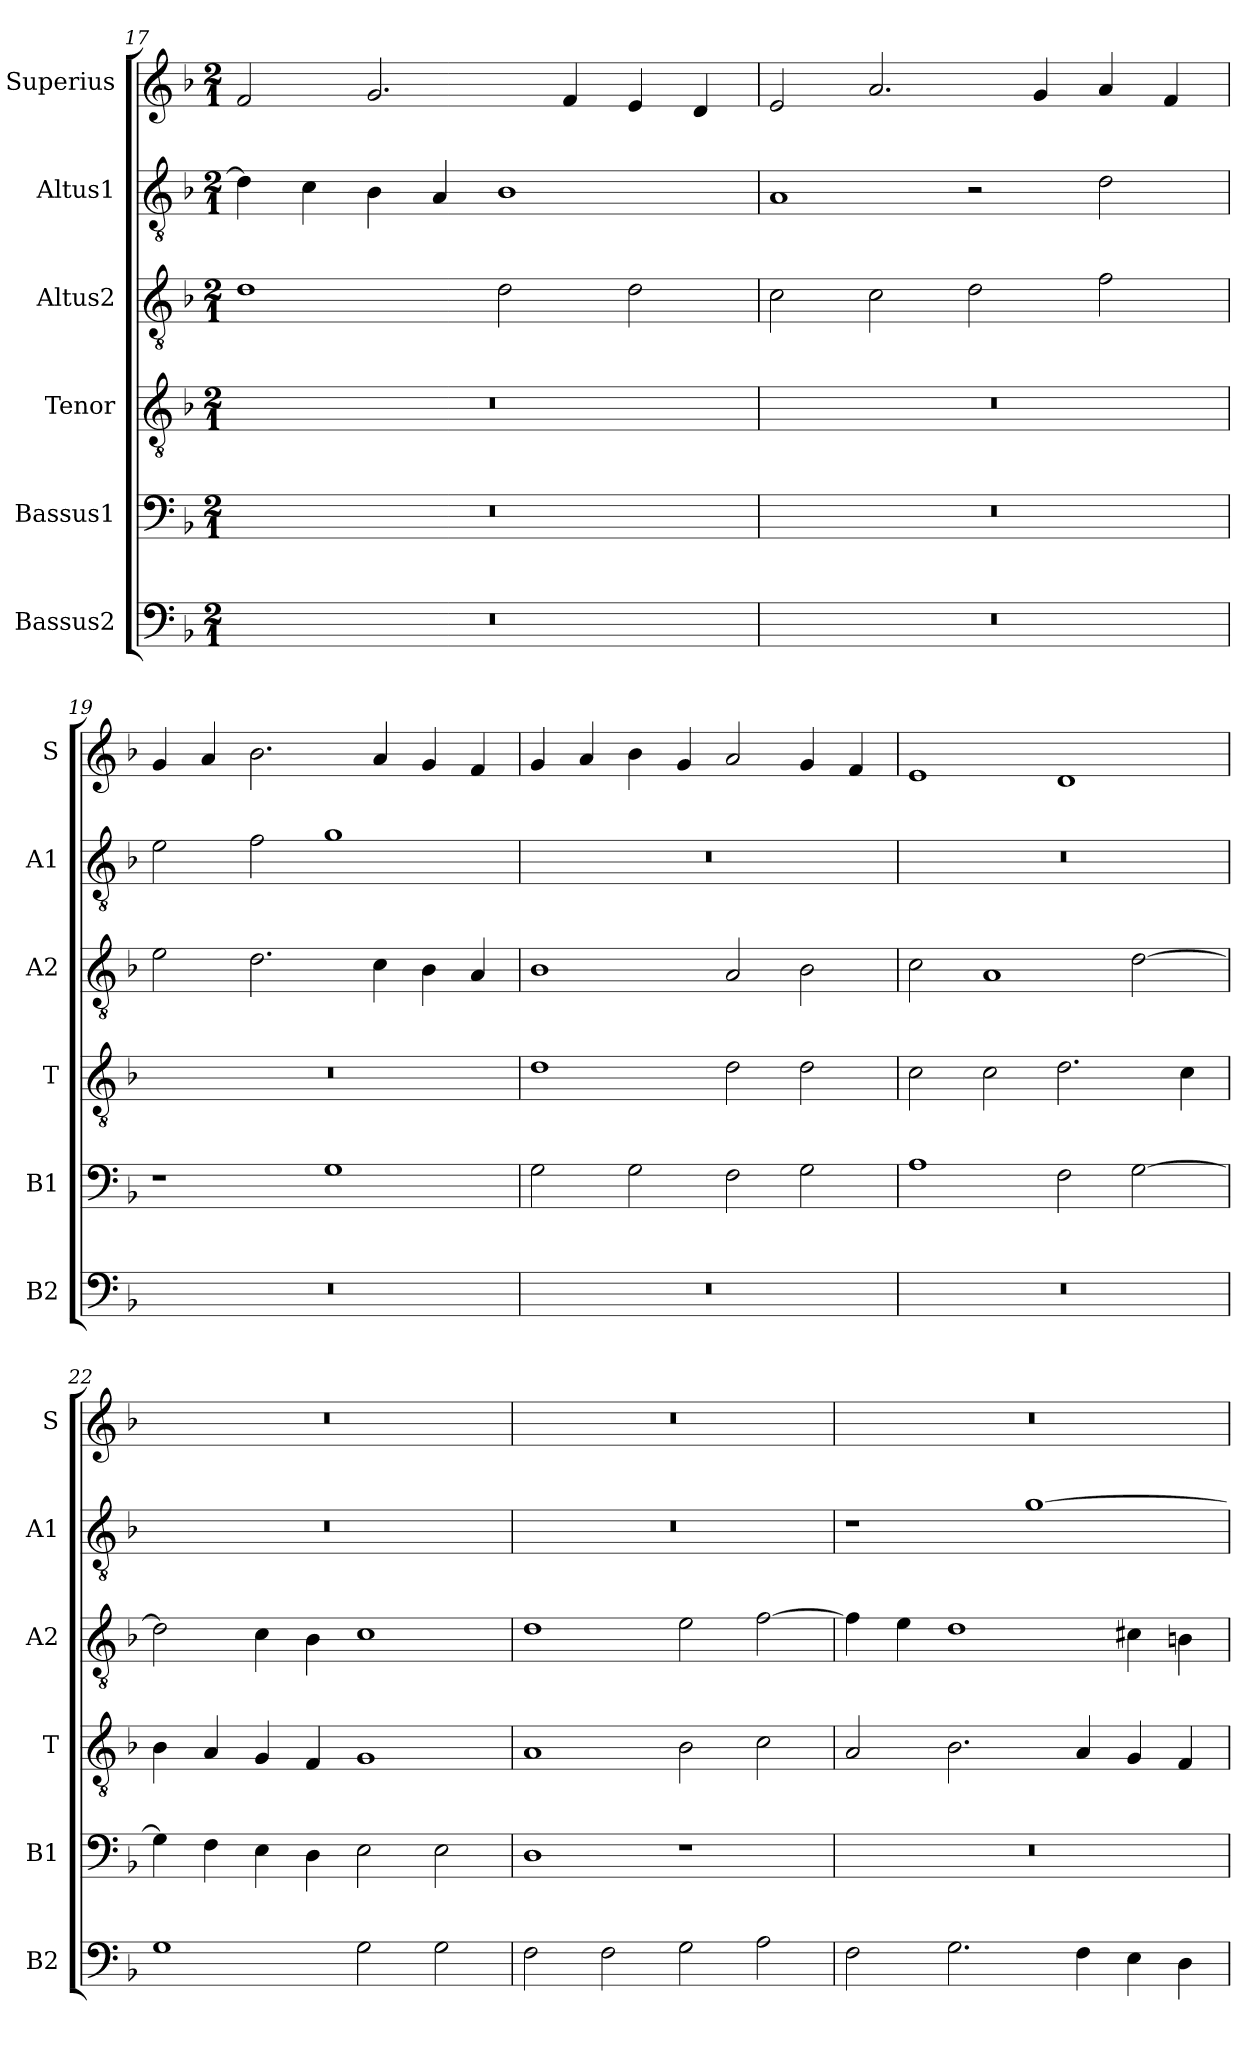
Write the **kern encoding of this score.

**kern	**kern	**kern	**kern	**kern	**kern
*part6	*part5	*part4	*part3	*part2	*part1
*staff6	*staff5	*staff4	*staff3	*staff2	*staff1
*I"Bassus2	*I"Bassus1	*I"Tenor	*I"Altus2	*I"Altus1	*I"Superius
*I'B2	*I'B1	*I'T	*I'A2	*I'A1	*I'S
*clefF4	*clefF4	*clefGv2	*clefGv2	*clefGv2	*clefG2
*k[b-]	*k[b-]	*k[b-]	*k[b-]	*k[b-]	*k[b-]
*M2/1	*M2/1	*M2/1	*M2/1	*M2/1	*M2/1
=17	=17	=17	=17	=17	=17
0r	0r	0r	1d	4d\]	2f/
.	.	.	.	4c\	.
.	.	.	.	4B-\	2.g/
.	.	.	.	4A/	.
.	.	.	2d\	1B-	.
.	.	.	.	.	4f/
.	.	.	2d\	.	4e/
.	.	.	.	.	4d/
=18	=18	=18	=18	=18	=18
0r	0r	0r	2c\	1A	2e/
.	.	.	2c\	.	2.a/
.	.	.	2d\	2r	.
.	.	.	.	.	4g/
.	.	.	2f\	2d\	4a/
.	.	.	.	.	4f/
=19	=19	=19	=19	=19	=19
0r	1r	0r	2e\	2e\	4g/
.	.	.	.	.	4a/
.	.	.	2.d\	2f\	2.b-\
.	1G	.	.	1g	.
.	.	.	4c\	.	4a/
.	.	.	4B-\	.	4g/
.	.	.	4A/	.	4f/
=20	=20	=20	=20	=20	=20
0r	2G\	1d	1B-	0r	4g/
.	.	.	.	.	4a/
.	2G\	.	.	.	4b-\
.	.	.	.	.	4g/
.	2F\	2d\	2A/	.	2a/
.	2G\	2d\	2B-\	.	4g/
.	.	.	.	.	4f/
=21	=21	=21	=21	=21	=21
0r	1A	2c\	2c\	0r	1e
.	.	2c\	1A	.	.
.	2F\	2.d\	.	.	1d
.	[2G\	.	[2d\	.	.
.	.	4c\	.	.	.
=22	=22	=22	=22	=22	=22
1G	4G\]	4B-\	2d\]	0r	0r
.	4F\	4A/	.	.	.
.	4E\	4G/	4c\	.	.
.	4D\	4F/	4B-\	.	.
2G\	2E\	1G	1c	.	.
2G\	2E\	.	.	.	.
=23	=23	=23	=23	=23	=23
2F\	1D	1A	1d	0r	0r
2F\	.	.	.	.	.
2G\	1r	2B-\	2e\	.	.
2A\	.	2c\	[2f\	.	.
=24	=24	=24	=24	=24	=24
2F\	0r	2A/	4f\]	1r	0r
.	.	.	4e\	.	.
2.G\	.	2.B-\	1d	.	.
.	.	.	.	[1g	.
4F\	.	4A/	.	.	.
4E\	.	4G/	4c#X\	.	.
4D\	.	4F/	4Bn\	.	.
=	=	=	=	=	=
*-	*-	*-	*-	*-	*-
